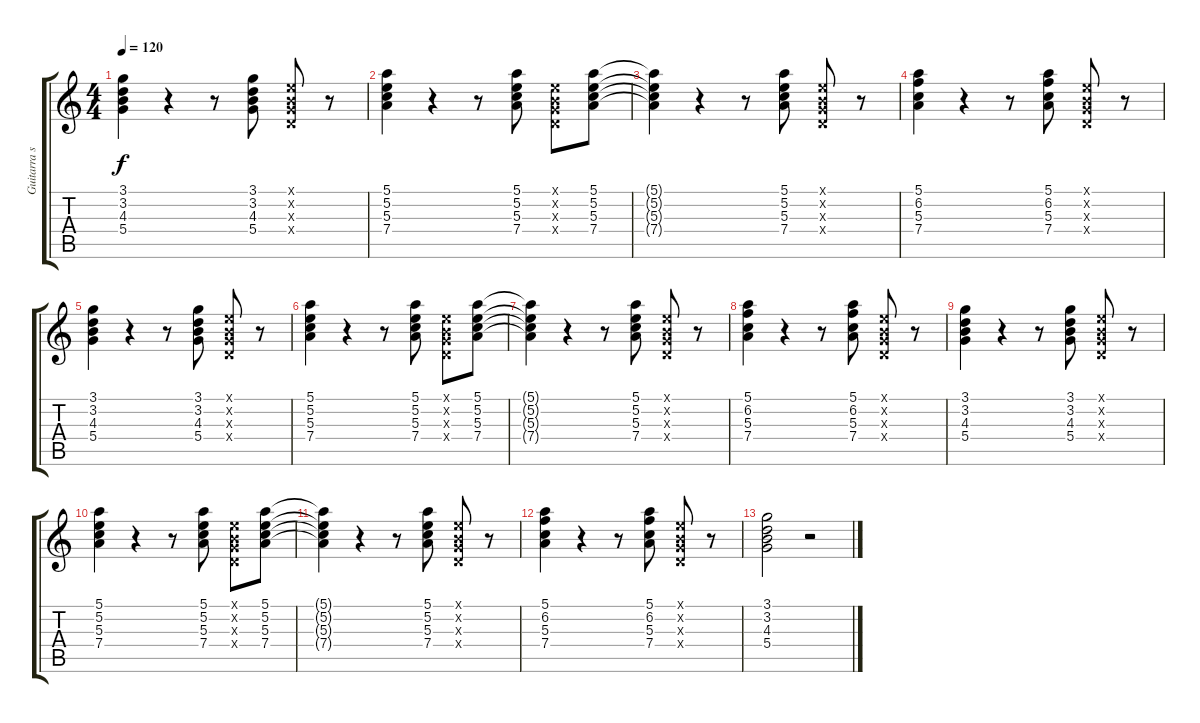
\track ("Guitarra segunda" "Guitarra s") {instrument electricguitarmuted}
\staff {score tabs}
\tuning (E4 B3 G3 D3 A2 E2) {hide}
\ts (4 4)
\tempo 120
\clef g2
\ks c
(3.1 3.2 4.3 5.4).4{dy f} r.4 r.8 (3.1 3.2 4.3 5.4).8 (0.1{x} 0.2{x} 0.3{x} 0.4{x}).8 r.8 |
(5.1 5.2 5.3 7.4).4 r.4 r.8 (5.1 5.2 5.3 7.4).8 (0.1{x} 0.2{x} 0.3{x} 0.4{x}).8 (5.1 5.2 5.3 7.4).8 |
(5.1{t} 5.2{t} 5.3{t} 7.4{t}).4 r.4 r.8 (5.1 5.2 5.3 7.4).8 (0.1{x} 0.2{x} 0.3{x} 0.4{x}).8 r.8 |
(5.1 6.2 5.3 7.4).4 r.4 r.8 (5.1 6.2 5.3 7.4).8 (0.1{x} 0.2{x} 0.3{x} 0.4{x}).8 r.8 |
(3.1 3.2 4.3 5.4).4 r.4 r.8 (3.1 3.2 4.3 5.4).8 (0.1{x} 0.2{x} 0.3{x} 0.4{x}).8 r.8 |
(5.1 5.2 5.3 7.4).4 r.4 r.8 (5.1 5.2 5.3 7.4).8 (0.1{x} 0.2{x} 0.3{x} 0.4{x}).8 (5.1 5.2 5.3 7.4).8 |
(5.1{t} 5.2{t} 5.3{t} 7.4{t}).4 r.4 r.8 (5.1 5.2 5.3 7.4).8 (0.1{x} 0.2{x} 0.3{x} 0.4{x}).8 r.8 |
(5.1 6.2 5.3 7.4).4 r.4 r.8 (5.1 6.2 5.3 7.4).8 (0.1{x} 0.2{x} 0.3{x} 0.4{x}).8 r.8 |
(3.1 3.2 4.3 5.4).4 r.4 r.8 (3.1 3.2 4.3 5.4).8 (0.1{x} 0.2{x} 0.3{x} 0.4{x}).8 r.8 |
(5.1 5.2 5.3 7.4).4 r.4 r.8 (5.1 5.2 5.3 7.4).8 (0.1{x} 0.2{x} 0.3{x} 0.4{x}).8 (5.1 5.2 5.3 7.4).8 |
(5.1{t} 5.2{t} 5.3{t} 7.4{t}).4 r.4 r.8 (5.1 5.2 5.3 7.4).8 (0.1{x} 0.2{x} 0.3{x} 0.4{x}).8 r.8 |
(5.1 6.2 5.3 7.4).4 r.4 r.8 (5.1 6.2 5.3 7.4).8 (0.1{x} 0.2{x} 0.3{x} 0.4{x}).8 r.8 |
(3.1 3.2 4.3 5.4).2 r.2
